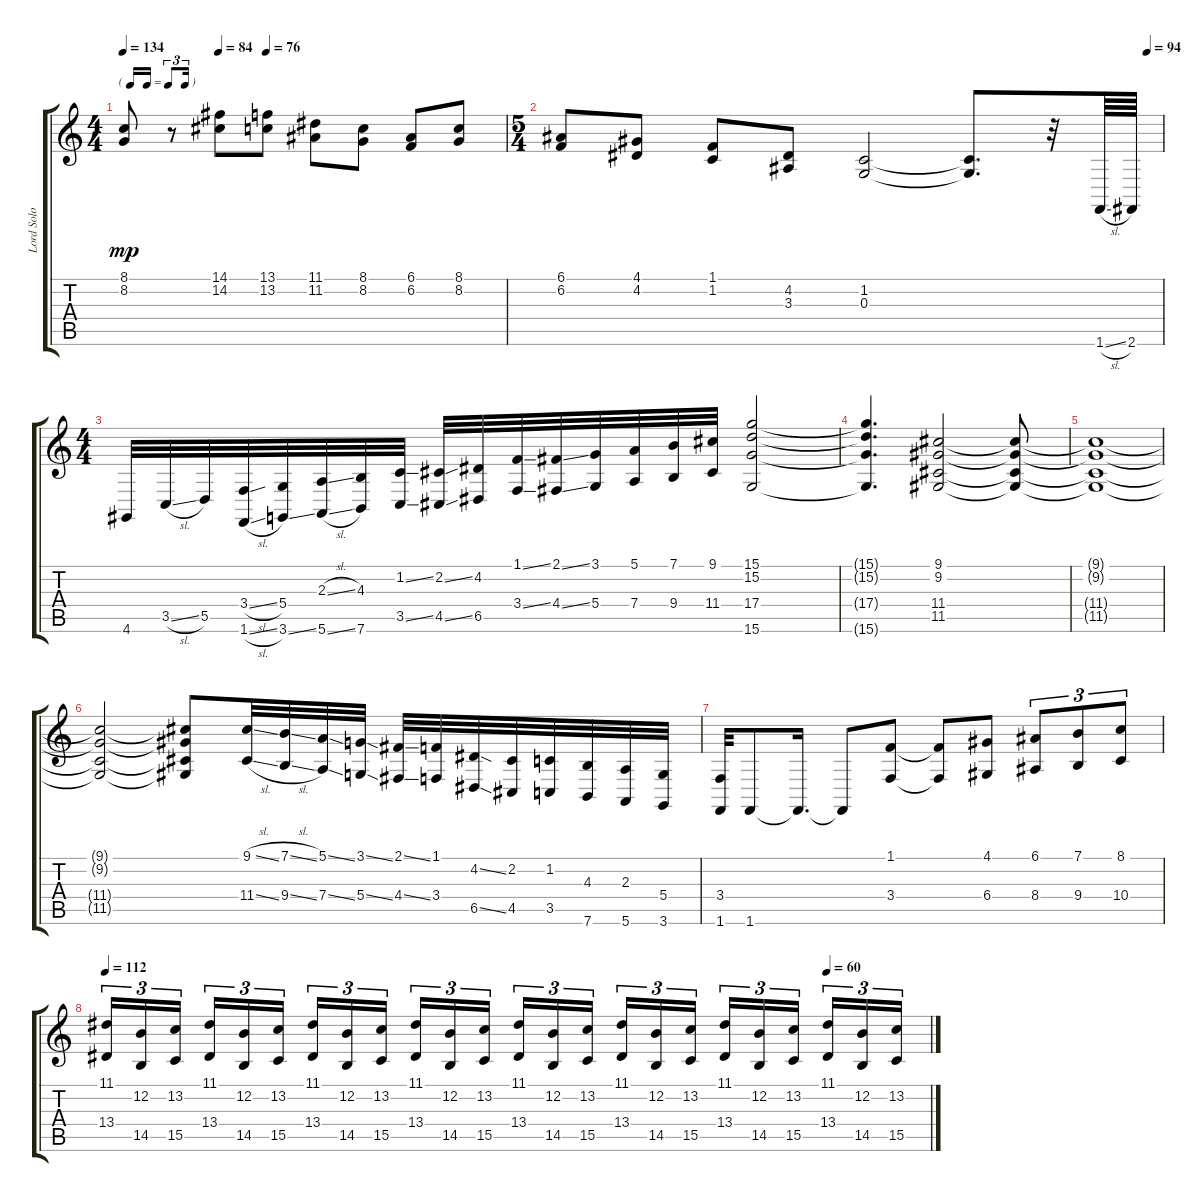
\track ("Lord Solo" "Lord Solo") {instrument drawbarorgan}
\staff {score tabs}
\tuning (E4 B3 G3 D3 A2 E2) {hide}
\ts (4 4)
\tf triplet16th
\tempo 134
\tempo (84 0.25)
\tempo (76 0.375)
\clef g2
\ks c
(8.1{t} 8.2{t}).8{dy mp} r.8 (14.1 14.2).8 (13.1 13.2).8 (11.1 11.2).8 (8.1 8.2).8 (6.1 6.2).8 (8.1 8.2).8 |
\ts (5 4)
\tempo (94 0.975)
(6.1 6.2).8 (4.1 4.2).8 (1.1 1.2).8 (4.2 3.3).8 (1.2 0.3).2 (1.2{t} 0.3{t}).8{d} r.32 1.6{sl}.64 2.6.64 |
\ts (4 4)
4.6.32 3.5{sl}.32 5.5.32 (3.4{sl} 1.6{sl}).32 (5.4 3.6{ss}).32 (2.3{sl} 5.6{sl}).32 (4.3 7.6).32 (1.2{ss} 3.5{ss}).32 (2.2{ss} 4.5{ss}).32 (4.2 6.5).32 (1.1{ss} 3.4{ss}).32 (2.1{ss} 4.4{ss}).32 (3.1 5.4).32 (5.1 7.4).32 (7.1 9.4).32 (9.1 11.4).32 (15.1 15.2 17.4 15.6).2 |
(15.1{t} 15.2{t} 17.4{t} 15.6{t}).4{d} (9.1 9.2 11.4 11.5).2 (9.1{t} 9.2{t} 11.4{t} 11.5{t}).8 |
(9.1{t} 9.2{t} 11.4{t} 11.5{t}).1 |
(9.1{t} 9.2{t} 11.4{t} 11.5{t}).2 (9.1{t} 9.2{t} 11.4{t} 11.5{t}).8 (9.1{sl} 11.4{sl}).32 (7.1{sl} 9.4{sl}).32 (5.1{ss} 7.4{ss}).32 (3.1{ss} 5.4{ss}).32 (2.1{ss} 4.4{ss}).32 (1.1 3.4).32 (4.2{ss} 6.5{ss}).32 (2.2 4.5).32 (1.2 3.5).32 (4.3 7.6).32 (2.3 5.6).32 (5.4 3.6).32 |
(3.4 1.6).32 1.6.8 1.6{t}.16{d} 1.6{t}.8 (1.1 3.4).8 (1.1{t} 3.4{t}).8 (4.1 6.4).8 (6.1 8.4).8{tu (3 2)} (7.1 9.4).8{tu (3 2)} (8.1 10.4).8{tu (3 2)} |
\tempo 112
\tempo (60 0.875)
(11.1 13.4).16{tu (3 2)} (12.2 14.5).16{tu (3 2)} (13.2 15.5).16{tu (3 2) beam splitsecondary} (11.1 13.4).16{tu (3 2)} (12.2 14.5).16{tu (3 2)} (13.2 15.5).16{tu (3 2)} (11.1 13.4).16{tu (3 2)} (12.2 14.5).16{tu (3 2)} (13.2 15.5).16{tu (3 2) beam splitsecondary} (11.1 13.4).16{tu (3 2)} (12.2 14.5).16{tu (3 2)} (13.2 15.5).16{tu (3 2)} (11.1 13.4).16{tu (3 2)} (12.2 14.5).16{tu (3 2)} (13.2 15.5).16{tu (3 2) beam splitsecondary} (11.1 13.4).16{tu (3 2)} (12.2 14.5).16{tu (3 2)} (13.2 15.5).16{tu (3 2)} (11.1 13.4).16{tu (3 2)} (12.2 14.5).16{tu (3 2)} (13.2 15.5).16{tu (3 2) beam splitsecondary} (11.1 13.4).16{tu (3 2)} (12.2 14.5).16{tu (3 2)} (13.2 15.5).16{tu (3 2)}
